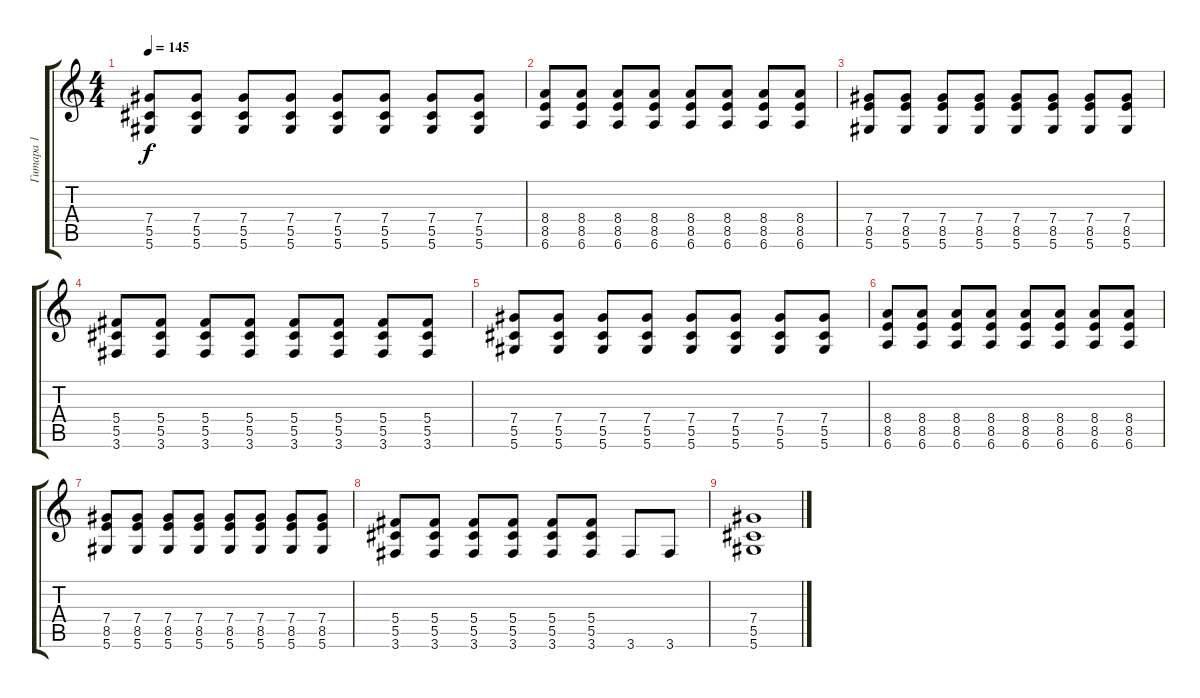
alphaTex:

\track ("Гитара 1" "Гитара 1") {instrument distortionguitar}
\staff {score tabs}
\tuning (Eb4 Bb3 Gb3 Db3 Ab2 Eb2) {hide}
\ts (4 4)
\tempo 145
\clef g2
\ks c
(7.4 5.5 5.6).8{dy f} (7.4 5.5 5.6).8 (7.4 5.5 5.6).8 (7.4 5.5 5.6).8 (7.4 5.5 5.6).8 (7.4 5.5 5.6).8 (7.4 5.5 5.6).8 (7.4 5.5 5.6).8 |
(8.4 8.5 6.6).8 (8.4 8.5 6.6).8 (8.4 8.5 6.6).8 (8.4 8.5 6.6).8 (8.4 8.5 6.6).8 (8.4 8.5 6.6).8 (8.4 8.5 6.6).8 (8.4 8.5 6.6).8 |
(7.4 8.5 5.6).8 (7.4 8.5 5.6).8 (7.4 8.5 5.6).8 (7.4 8.5 5.6).8 (7.4 8.5 5.6).8 (7.4 8.5 5.6).8 (7.4 8.5 5.6).8 (7.4 8.5 5.6).8 |
(5.4 5.5 3.6).8 (5.4 5.5 3.6).8 (5.4 5.5 3.6).8 (5.4 5.5 3.6).8 (5.4 5.5 3.6).8 (5.4 5.5 3.6).8 (5.4 5.5 3.6).8 (5.4 5.5 3.6).8 |
(7.4 5.5 5.6).8 (7.4 5.5 5.6).8 (7.4 5.5 5.6).8 (7.4 5.5 5.6).8 (7.4 5.5 5.6).8 (7.4 5.5 5.6).8 (7.4 5.5 5.6).8 (7.4 5.5 5.6).8 |
(8.4 8.5 6.6).8 (8.4 8.5 6.6).8 (8.4 8.5 6.6).8 (8.4 8.5 6.6).8 (8.4 8.5 6.6).8 (8.4 8.5 6.6).8 (8.4 8.5 6.6).8 (8.4 8.5 6.6).8 |
(7.4 8.5 5.6).8 (7.4 8.5 5.6).8 (7.4 8.5 5.6).8 (7.4 8.5 5.6).8 (7.4 8.5 5.6).8 (7.4 8.5 5.6).8 (7.4 8.5 5.6).8 (7.4 8.5 5.6).8 |
(5.4 5.5 3.6).8 (5.4 5.5 3.6).8 (5.4 5.5 3.6).8 (5.4 5.5 3.6).8 (5.4 5.5 3.6).8 (5.4 5.5 3.6).8 3.6.8 3.6.8 |
(7.4 5.5 5.6).1
